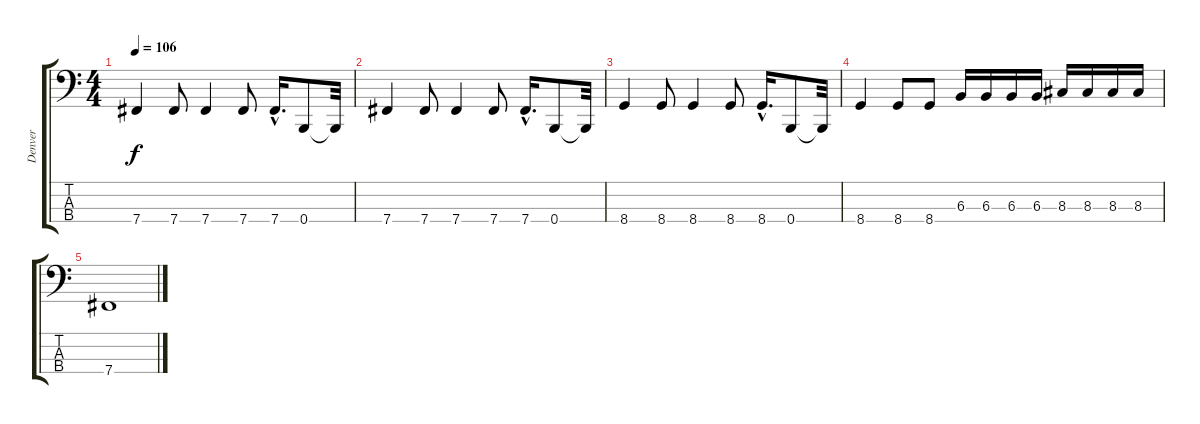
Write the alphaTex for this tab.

\track ("Denver" "Denver") {instrument slapbass2}
\staff {score tabs}
\tuning (Eb2 Bb1 F1 B0) {hide}
\ts (4 4)
\tempo 106
\clef f4
\ks c
7.4.4{dy f} 7.4.8 7.4.4 7.4.8 7.4{hac}.16{d} 0.4.8 0.4{t}.32 |
7.4.4 7.4.8 7.4.4 7.4.8 7.4{hac}.16{d} 0.4.8 0.4{t}.32 |
8.4.4 8.4.8 8.4.4 8.4.8 8.4{hac}.16{d} 0.4.8 0.4{t}.32 |
8.4.4 8.4.8 8.4.8 6.3.16 6.3.16 6.3.16 6.3.16 8.3.16 8.3.16 8.3.16 8.3.16 |
7.4.1
